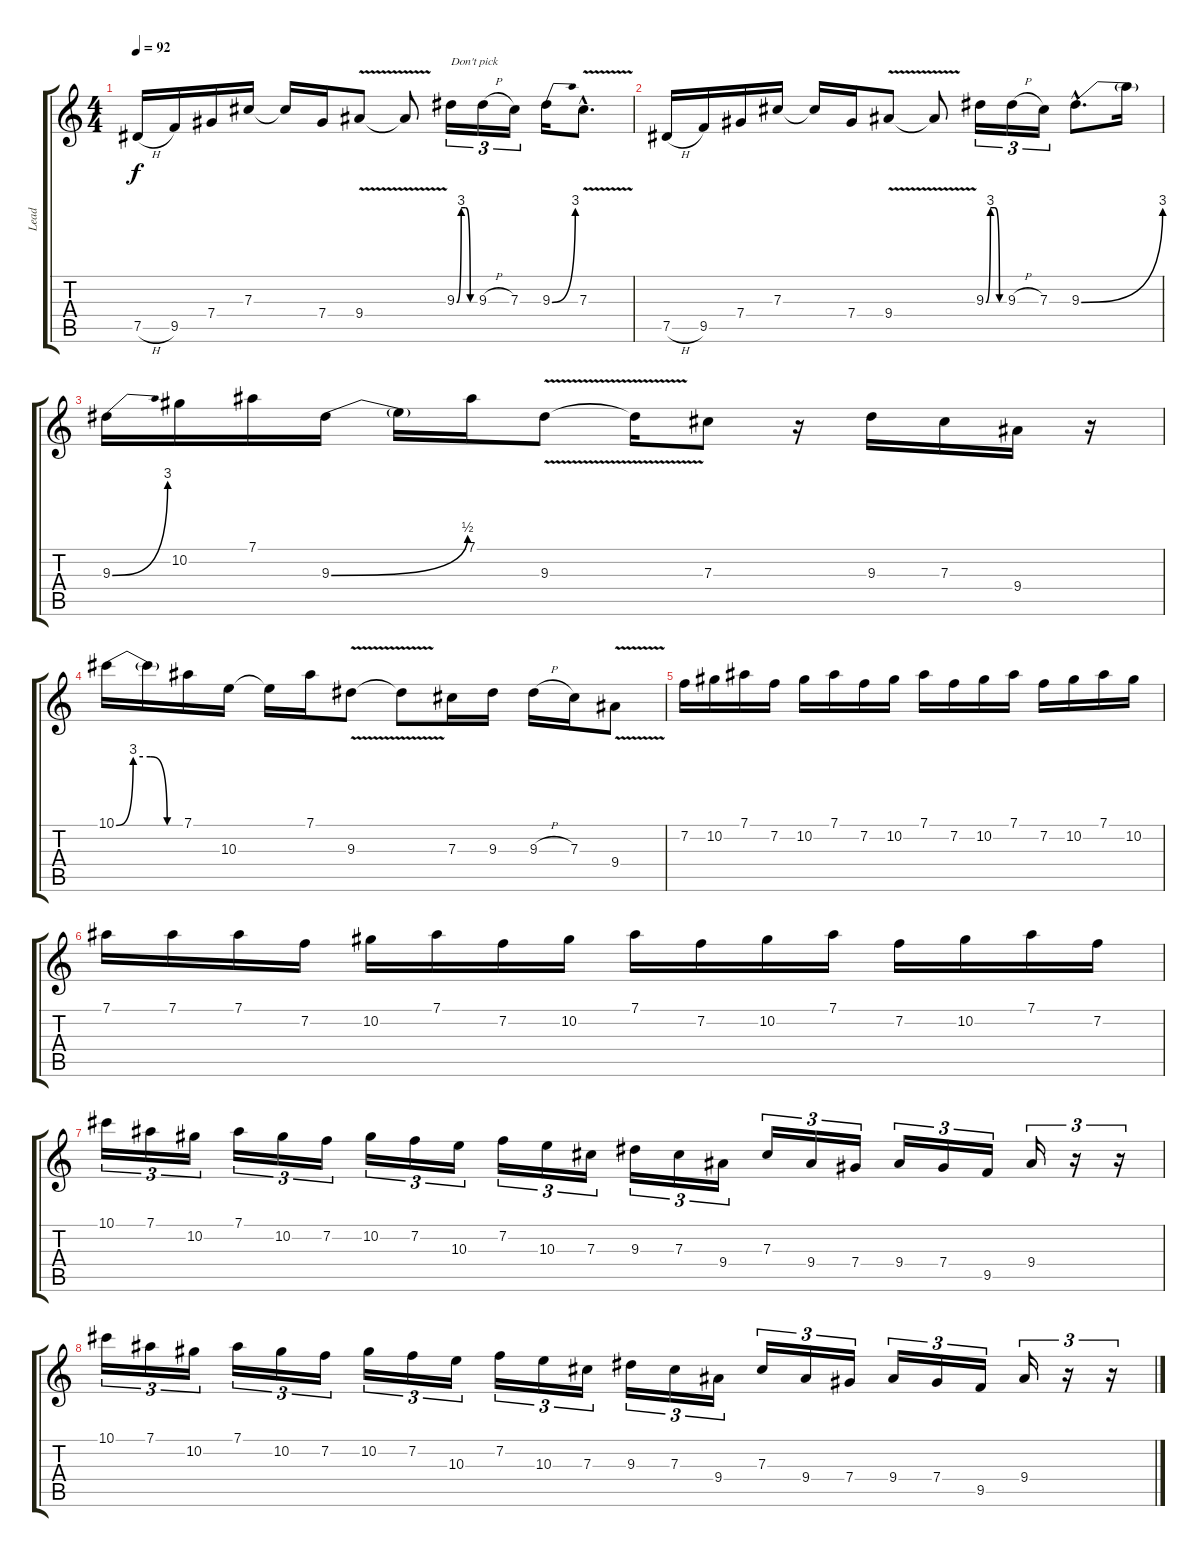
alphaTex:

\track ("Lead" "Lead") {instrument distortionguitar}
\staff {score tabs}
\tuning (Eb4 Bb3 Gb3 Db3 Ab2 Eb2) {hide}
\ts (4 4)
\tempo 92
\clef g2
\ks c
7.5{h}.16{dy f} 9.5.16 7.4.16 7.3.16 7.3{t}.16 7.4.16 9.4{v}.8 9.4{t}.8 9.3{be (custom 0 0 15 12 30 12 45 0 60 0)}.16{tu (3 2) txt "Don't pick"} 9.3{h}.16{tu (3 2)} 7.3.16{tu (3 2)} 9.3{be (bend 0 0 60 12)}.16 7.3{v hac}.8{d} |
7.5{h}.16 9.5.16 7.4.16 7.3.16 7.3{t}.16 7.4.16 9.4{v}.8 9.4{t}.8 9.3{be (custom 0 0 15 12 30 12 45 0 60 0)}.16{tu (3 2)} 9.3{h}.16{tu (3 2)} 7.3.16{tu (3 2)} 9.3{be (bend 0 0 60 12) hac}.8{d} 9.3{t}.16 |
9.3{be (bend 0 0 60 12)}.16 10.2.16 7.1.16 9.3{be (bend 0 0 60 2)}.16 9.3{t}.16 7.1.16 9.3{v}.8 9.3{t}.16 7.3.8 r.16 9.3.16 7.3.16 9.4.16 r.16 |
10.1{be (custom 0 0 15 12 30 12 45 0 60 0)}.16 10.1{t}.16 7.1.16 10.3.16 10.3{t}.16 7.1.16 9.3{v}.8 9.3{t}.8 7.3.16 9.3.16 9.3{h}.16 7.3.16 9.4{v}.8 |
7.2.16 10.2.16 7.1.16 7.2.16 10.2.16 7.1.16 7.2.16 10.2.16 7.1.16 7.2.16 10.2.16 7.1.16 7.2.16 10.2.16 7.1.16 10.2.16 |
7.1.16 7.1.16 7.1.16 7.2.16 10.2.16 7.1.16 7.2.16 10.2.16 7.1.16 7.2.16 10.2.16 7.1.16 7.2.16 10.2.16 7.1.16 7.2.16 |
10.1.16{tu (3 2)} 7.1.16{tu (3 2)} 10.2.16{tu (3 2)} 7.1.16{tu (3 2)} 10.2.16{tu (3 2)} 7.2.16{tu (3 2)} 10.2.16{tu (3 2)} 7.2.16{tu (3 2)} 10.3.16{tu (3 2)} 7.2.16{tu (3 2)} 10.3.16{tu (3 2)} 7.3.16{tu (3 2)} 9.3.16{tu (3 2)} 7.3.16{tu (3 2)} 9.4.16{tu (3 2)} 7.3.16{tu (3 2)} 9.4.16{tu (3 2)} 7.4.16{tu (3 2)} 9.4.16{tu (3 2)} 7.4.16{tu (3 2)} 9.5.16{tu (3 2)} 9.4.16{tu (3 2)} r.16{tu (3 2)} r.16{tu (3 2)} |
10.1.16{tu (3 2)} 7.1.16{tu (3 2)} 10.2.16{tu (3 2)} 7.1.16{tu (3 2)} 10.2.16{tu (3 2)} 7.2.16{tu (3 2)} 10.2.16{tu (3 2)} 7.2.16{tu (3 2)} 10.3.16{tu (3 2)} 7.2.16{tu (3 2)} 10.3.16{tu (3 2)} 7.3.16{tu (3 2)} 9.3.16{tu (3 2)} 7.3.16{tu (3 2)} 9.4.16{tu (3 2)} 7.3.16{tu (3 2)} 9.4.16{tu (3 2)} 7.4.16{tu (3 2)} 9.4.16{tu (3 2)} 7.4.16{tu (3 2)} 9.5.16{tu (3 2)} 9.4.16{tu (3 2)} r.16{tu (3 2)} r.16{tu (3 2)}
